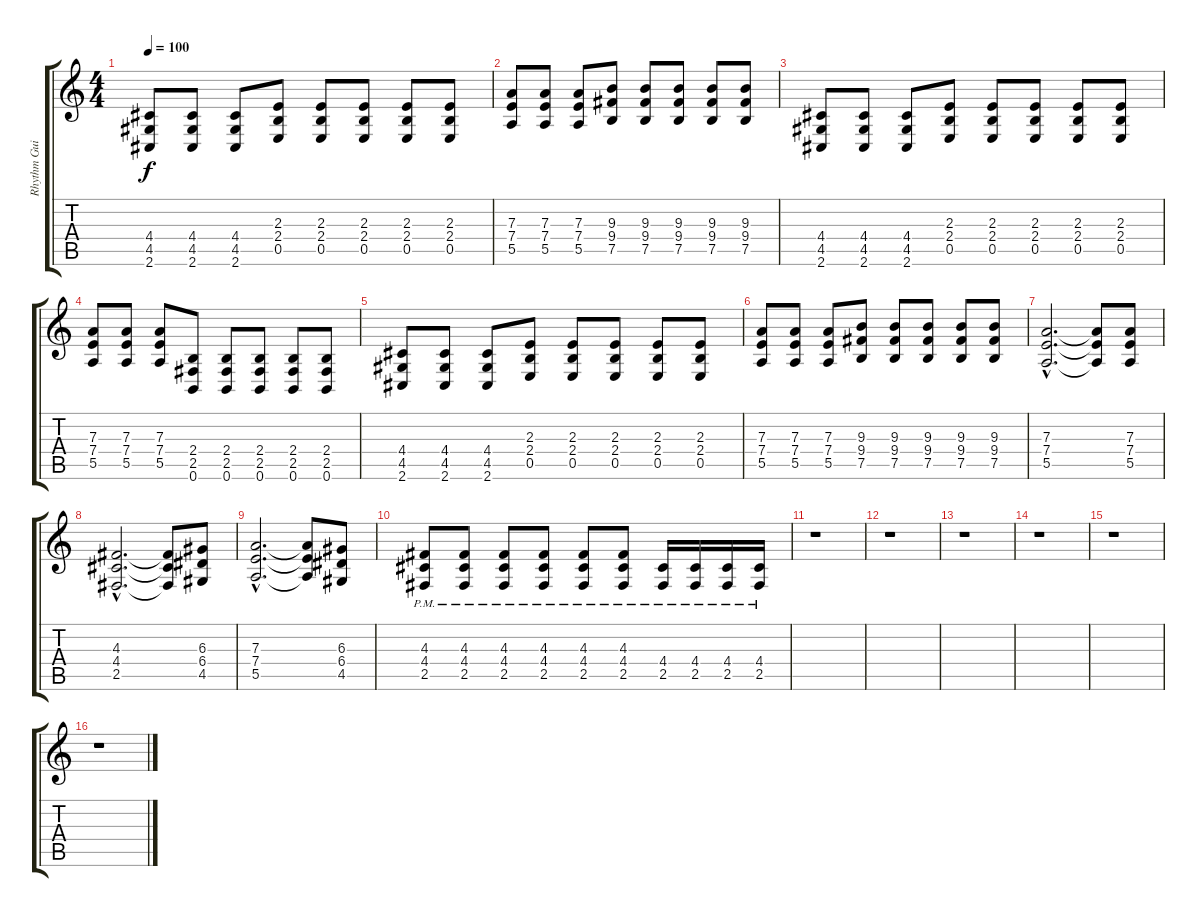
\track ("Rhythm Guitar 1" "Rhythm Gui") {instrument distortionguitar}
\staff {score tabs}
\tuning (B3 Gb3 D3 A2 E2 B1) {hide}
\ts (4 4)
\tempo 100
\clef g2
\ks c
(4.4 4.5 2.6).8{dy f} (4.4 4.5 2.6).8 (4.4 4.5 2.6).8 (2.3 2.4 0.5).8 (2.3 2.4 0.5).8 (2.3 2.4 0.5).8 (2.3 2.4 0.5).8 (2.3 2.4 0.5).8 |
(7.3 7.4 5.5).8 (7.3 7.4 5.5).8 (7.3 7.4 5.5).8 (9.3 9.4 7.5).8 (9.3 9.4 7.5).8 (9.3 9.4 7.5).8 (9.3 9.4 7.5).8 (9.3 9.4 7.5).8 |
(4.4 4.5 2.6).8 (4.4 4.5 2.6).8 (4.4 4.5 2.6).8 (2.3 2.4 0.5).8 (2.3 2.4 0.5).8 (2.3 2.4 0.5).8 (2.3 2.4 0.5).8 (2.3 2.4 0.5).8 |
(7.3 7.4 5.5).8 (7.3 7.4 5.5).8 (7.3 7.4 5.5).8 (2.4 2.5 0.6).8 (2.4 2.5 0.6).8 (2.4 2.5 0.6).8 (2.4 2.5 0.6).8 (2.4 2.5 0.6).8 |
(4.4 4.5 2.6).8 (4.4 4.5 2.6).8 (4.4 4.5 2.6).8 (2.3 2.4 0.5).8 (2.3 2.4 0.5).8 (2.3 2.4 0.5).8 (2.3 2.4 0.5).8 (2.3 2.4 0.5).8 |
(7.3 7.4 5.5).8 (7.3 7.4 5.5).8 (7.3 7.4 5.5).8 (9.3 9.4 7.5).8 (9.3 9.4 7.5).8 (9.3 9.4 7.5).8 (9.3 9.4 7.5).8 (9.3 9.4 7.5).8 |
(7.3{hac} 7.4{hac} 5.5{hac}).2{d} (7.3{t} 7.4{t} 5.5{t}).8 (7.3 7.4 5.5).8 |
(4.3{hac} 4.4{hac} 2.5{hac}).2{d} (4.3{t} 4.4{t} 2.5{t}).8 (6.3 6.4 4.5).8 |
(7.3{hac} 7.4{hac} 5.5{hac}).2{d} (7.3{t} 7.4{t} 5.5{t}).8 (6.3 6.4 4.5).8 |
(4.3{pm} 4.4{pm} 2.5{pm}).8 (4.3{pm} 4.4{pm} 2.5{pm}).8 (4.3{pm} 4.4{pm} 2.5{pm}).8 (4.3{pm} 4.4{pm} 2.5{pm}).8 (4.3{pm} 4.4{pm} 2.5{pm}).8 (4.3{pm} 4.4{pm} 2.5{pm}).8 (4.4{pm} 2.5{pm}).16 (4.4{pm} 2.5{pm}).16 (4.4{pm} 2.5{pm}).16 (4.4{pm} 2.5{pm}).16 |
r.1 |
r.1 |
r.1 |
r.1 |
r.1 |
r.1
